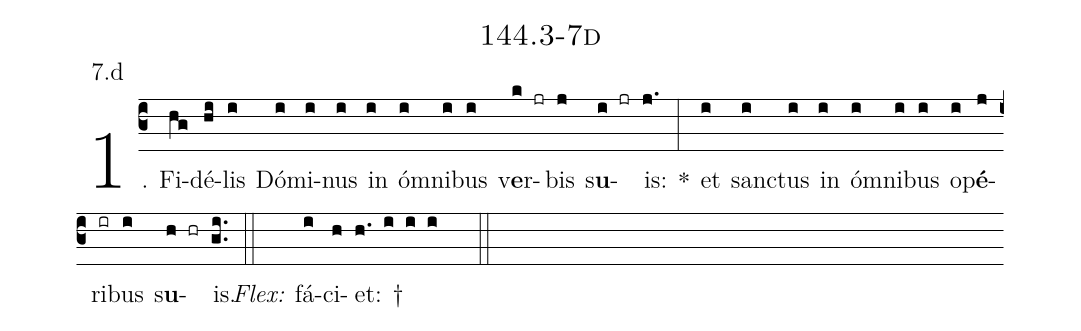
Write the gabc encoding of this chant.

name: 144.3-7d;
annotation: 7.d;
%%
(c3)1. Fi(hg)dé(hi)lis(i) Dó(i)mi(i)nus(i) in(i) óm(i)ni(i)bus(i) v<b>e</b>r(k jr)bis(j) s<b>u</b>(i jr)is:(j.) *(:) et(i) sanc(i)tus(i) in(i) óm(i)ni(i)bus(i) o(i)p<b>é</b>(j)ri(ir)bus(i) s<b>u</b>(h hr)is.(gi..) (::)
<i>Flex:</i>()  fá(i)ci(h)et: †(h. i i i  ::)
